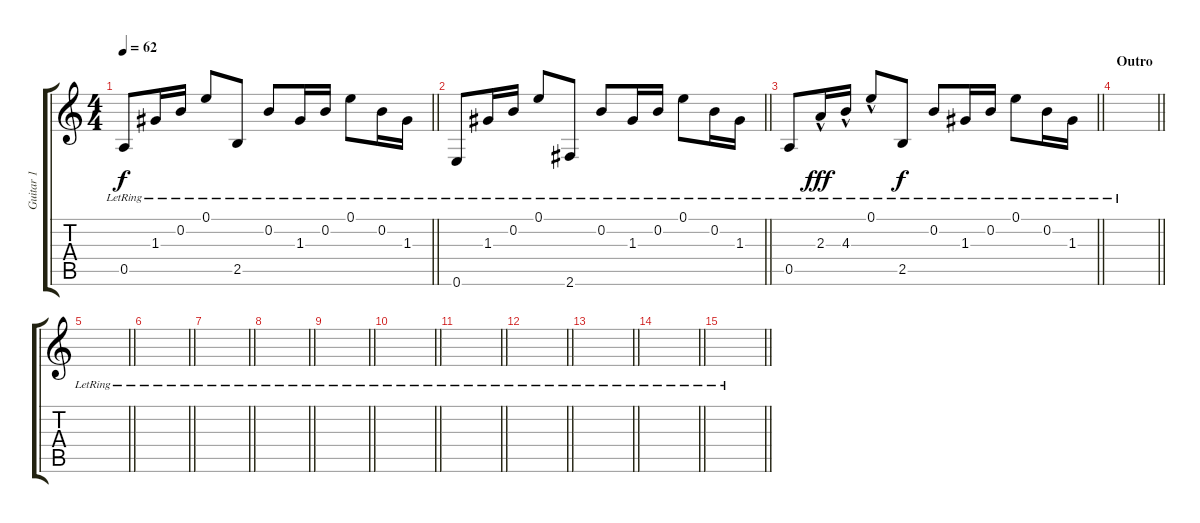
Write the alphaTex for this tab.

\track ("Guitar 1" "Guitar 1") {instrument electricguitarclean}
\staff {score tabs}
\tuning (E4 B3 G3 D3 A2 E2) {hide}
\ts (4 4)
\tempo 62
\clef g2
\barLineRight lightlight
\ks c
0.5{lr}.8{dy f} 1.3{lr}.16 0.2{lr}.16 0.1{lr}.8 2.5{lr}.8 0.2{lr}.8 1.3{lr}.16 0.2{lr}.16 0.1{lr}.8 0.2{lr}.16 1.3{lr}.16 |
\barLineRight lightlight
0.6{lr}.8 1.3{lr}.16 0.2{lr}.16 0.1{lr}.8 2.6{lr}.8 0.2{lr}.8 1.3{lr}.16 0.2{lr}.16 0.1{lr}.8 0.2{lr}.16 1.3{lr}.16 |
\barLineRight lightlight
0.5{lr}.8 2.3{hac lr}.16{dy fff} 4.3{hac lr}.16 0.1{hac lr}.8 2.5{lr}.8{dy f} 0.2{lr}.8 1.3{lr}.16 0.2{lr}.16 0.1{lr}.8 0.2{lr}.16 1.3{lr}.16 |
\section ("" "Outro")
\barLineRight lightlight
|
\barLineRight lightlight
|
\barLineRight lightlight
|
\barLineRight lightlight
|
\barLineRight lightlight
|
\barLineRight lightlight
|
\barLineRight lightlight
|
\barLineRight lightlight
|
\barLineRight lightlight
|
\barLineRight lightlight
|
\barLineRight lightlight
|
\barLineRight lightlight
